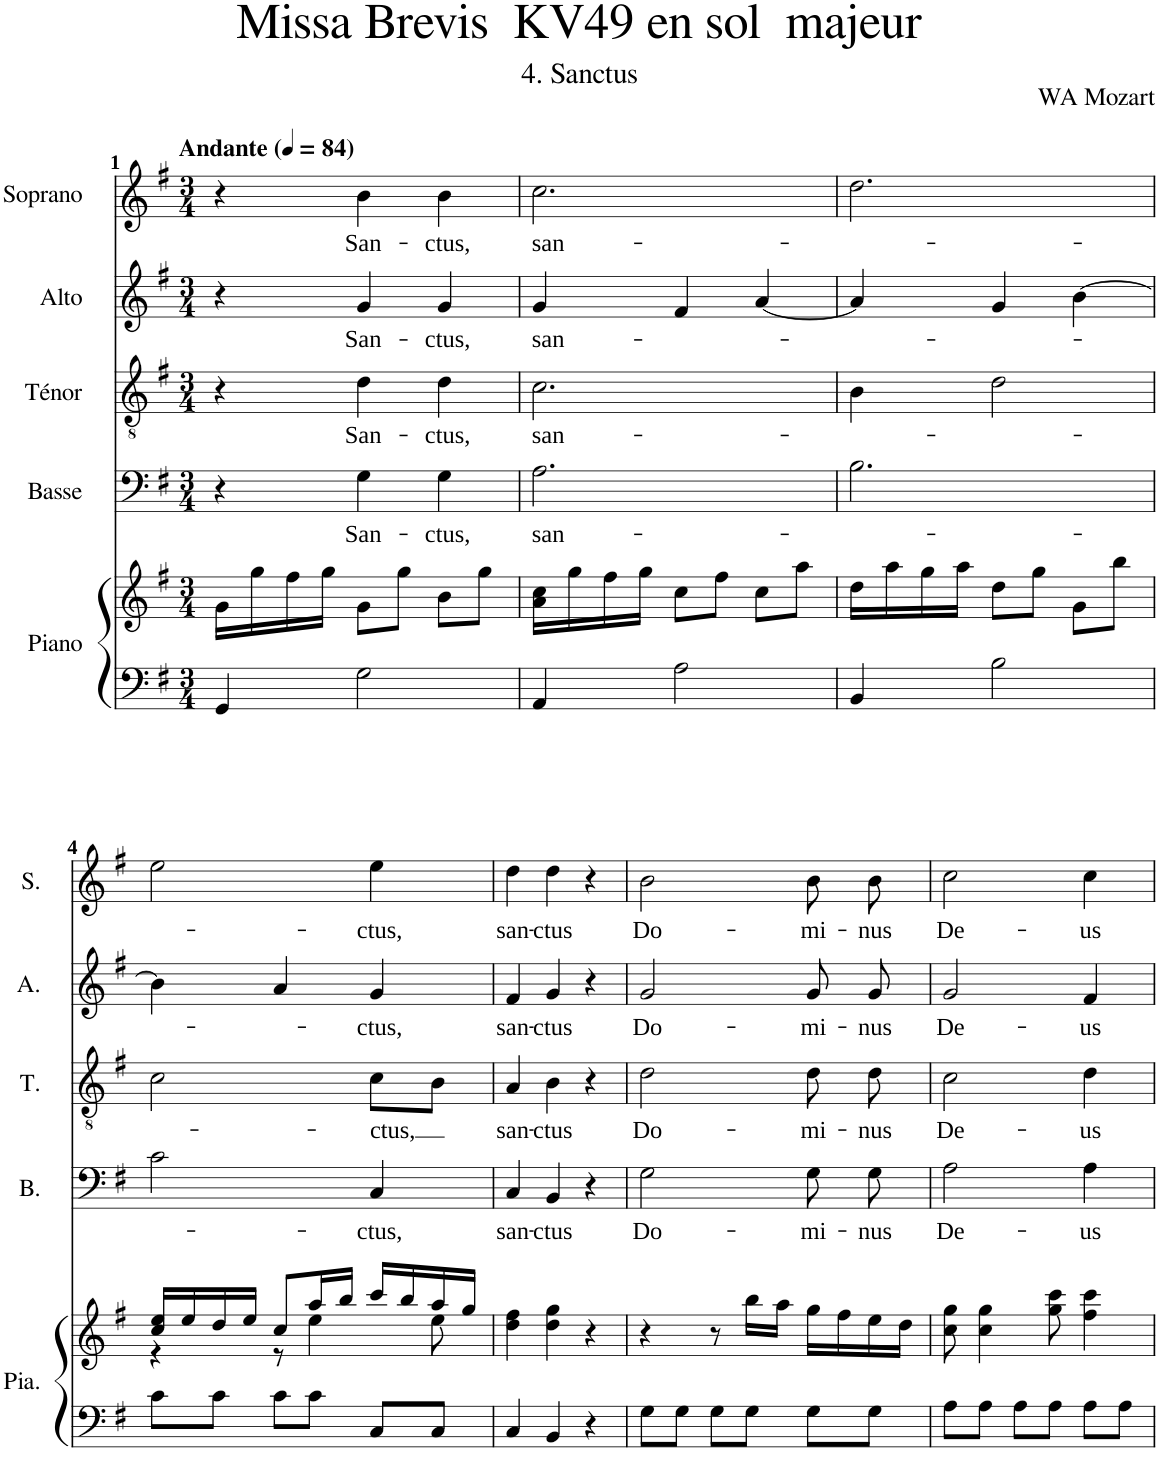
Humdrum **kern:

**kern	**kern	**kern	**text	**kern	**text	**kern	**text	**kern	**text
*part5	*part5	*part4	*part4	*part3	*part3	*part2	*part2	*part1	*part1
*staff6	*staff5	*staff4	*staff4	*staff3	*staff3	*staff2	*staff2	*staff1	*staff1
*I"Piano	*	*I"Basse	*	*I"Ténor	*	*I"Alto	*	*I"Soprano	*
*I'Pia.	*	*I'B.	*	*I'T.	*	*I'A.	*	*I'S.	*
*clefF4	*clefG2	*clefF4	*	*clefGv2	*	*clefG2	*	*clefG2	*
*k[f#]	*k[f#]	*k[f#]	*	*k[f#]	*	*k[f#]	*	*k[f#]	*
*M3/4	*M3/4	*M3/4	*	*M3/4	*	*M3/4	*	*M3/4	*
*MM84	*MM84	*MM84	*	*MM84	*	*MM84	*	*MM84	*
=1	=1	=1	=1	=1	=1	=1	=1	=1	=1
!	!	!	!	!	!	!	!	!LO:TX:a:B:t=Andante	!
4GG/	16g\LL	4r	.	4r	.	4r	.	4r	.
.	16gg\	.	.	.	.	.	.	.	.
.	16ff#\	.	.	.	.	.	.	.	.
.	16gg\JJ	.	.	.	.	.	.	.	.
!	!	!	!LO:LY:b	!	!LO:LY:b	!	!LO:LY:b	!	!LO:LY:b
2G\	8g\L	4G\	San-	4d\	San-	4g/	San-	4b\	San-
.	8gg\J	.	.	.	.	.	.	.	.
!	!	!	!LO:LY:b	!	!LO:LY:b	!	!LO:LY:b	!	!LO:LY:b
.	8b\L	4G\	-ctus,	4d\	-ctus,	4g/	-ctus,	4b\	-ctus,
.	8gg\J	.	.	.	.	.	.	.	.
=2	=2	=2	=2	=2	=2	=2	=2	=2	=2
!	!	!	!LO:LY:b	!	!LO:LY:b	!	!LO:LY:b	!	!LO:LY:b
4AA/	16a\ 16cc\LL	2.A\	san-	2.c\	san-	4g/	san-	2.cc\	san-
.	16gg\	.	.	.	.	.	.	.	.
.	16ff#\	.	.	.	.	.	.	.	.
.	16gg\JJ	.	.	.	.	.	.	.	.
2A\	8cc\L	.	.	.	.	4f#/	.	.	.
.	8ff#\J	.	.	.	.	.	.	.	.
.	8cc\L	.	.	.	.	[4a/	.	.	.
.	8aa\J	.	.	.	.	.	.	.	.
=3	=3	=3	=3	=3	=3	=3	=3	=3	=3
4BB/	16dd\LL	2.B\	.	4B\	.	4a/]	.	2.dd\	.
.	16aa\	.	.	.	.	.	.	.	.
.	16gg\	.	.	.	.	.	.	.	.
.	16aa\JJ	.	.	.	.	.	.	.	.
2B\	8dd\L	.	.	2d\	.	4g/	.	.	.
.	8gg\J	.	.	.	.	.	.	.	.
.	8g\L	.	.	.	.	[4b\	.	.	.
.	8bb\J	.	.	.	.	.	.	.	.
!!LO:LB:g=z
=4	=4	=4	=4	=4	=4	=4	=4	=4	=4
*	*^	*	*	*	*	*	*	*	*
8c\L	16cc/ 16ee/LL	4r	2c\	.	2c\	.	4b\]	.	2ee\	.
.	16ee/	.	.	.	.	.	.	.	.	.
8c\J	16dd/	.	.	.	.	.	.	.	.	.
.	16ee/JJ	.	.	.	.	.	.	.	.	.
8c\L	8cc/L	8r	.	.	.	.	4a/	.	.	.
8c\J	16aa/L	4ee\	.	.	.	.	.	.	.	.
.	16bb/JJ	.	.	.	.	.	.	.	.	.
!	!	!	!	!LO:LY:b	!	!LO:LY:b	!	!LO:LY:b	!	!LO:LY:b
8C/L	16ccc/LL	.	4C/	-ctus,	8c\L	-ctus,	4g/	-ctus,	4ee\	-ctus,
.	16bb/	.	.	.	.	.	.	.	.	.
8C/J	16aa/	8ee\	.	.	8B\J	.	.	.	.	.
.	16gg/JJ	.	.	.	.	.	.	.	.	.
*	*v	*v	*	*	*	*	*	*	*	*
=5	=5	=5	=5	=5	=5	=5	=5	=5	=5
!	!	!	!LO:LY:b	!	!LO:LY:b	!	!LO:LY:b	!	!LO:LY:b
4C/	4dd\ 4ff#\	4C/	san-	4A/	san-	4f#/	san-	4dd\	san-
!	!	!	!LO:LY:b	!	!LO:LY:b	!	!LO:LY:b	!	!LO:LY:b
4BB/	4dd\ 4gg\	4BB/	-ctus	4B\	-ctus	4g/	-ctus	4dd\	-ctus
4r	4r	4r	.	4r	.	4r	.	4r	.
=6	=6	=6	=6	=6	=6	=6	=6	=6	=6
!	!	!	!LO:LY:b	!	!LO:LY:b	!	!LO:LY:b	!	!LO:LY:b
8G\L	4r	2G\	Do-	2d\	Do-	2g/	Do-	2b\	Do-
8G\J	.	.	.	.	.	.	.	.	.
8G\L	8r	.	.	.	.	.	.	.	.
8G\J	16bb\LL	.	.	.	.	.	.	.	.
.	16aa\JJ	.	.	.	.	.	.	.	.
!	!	!	!LO:LY:b	!	!LO:LY:b	!	!LO:LY:b	!	!LO:LY:b
8G\L	16gg\LL	8G\L	-mi-	8d\	-mi-	8g/L	-mi-	8b\L	-mi-
.	16ff#\	.	.	.	.	.	.	.	.
!	!	!	!LO:LY:b	!	!LO:LY:b	!	!LO:LY:b	!	!LO:LY:b
8G\J	16ee\	8G\J	-nus	8d\	-nus	8g/J	-nus	8b\J	-nus
.	16dd\JJ	.	.	.	.	.	.	.	.
=7	=7	=7	=7	=7	=7	=7	=7	=7	=7
!	!	!	!LO:LY:b	!	!LO:LY:b	!	!LO:LY:b	!	!LO:LY:b
8A\L	8cc\ 8gg\	2A\	De-	2c\	De-	2g/	De-	2cc\	De-
8A\J	4cc\ 4gg\	.	.	.	.	.	.	.	.
8A\L	.	.	.	.	.	.	.	.	.
8A\J	8gg\ 8ccc\	.	.	.	.	.	.	.	.
!	!	!	!LO:LY:b	!	!LO:LY:b	!	!LO:LY:b	!	!LO:LY:b
8A\L	4ff#\ 4ccc\	4A\	-us	4d\	-us	4f#/	-us	4cc\	-us
8A\J	.	.	.	.	.	.	.	.	.
=	=	=	=	=	=	=	=	=	=
*-	*-	*-	*-	*-	*-	*-	*-	*-	*-
